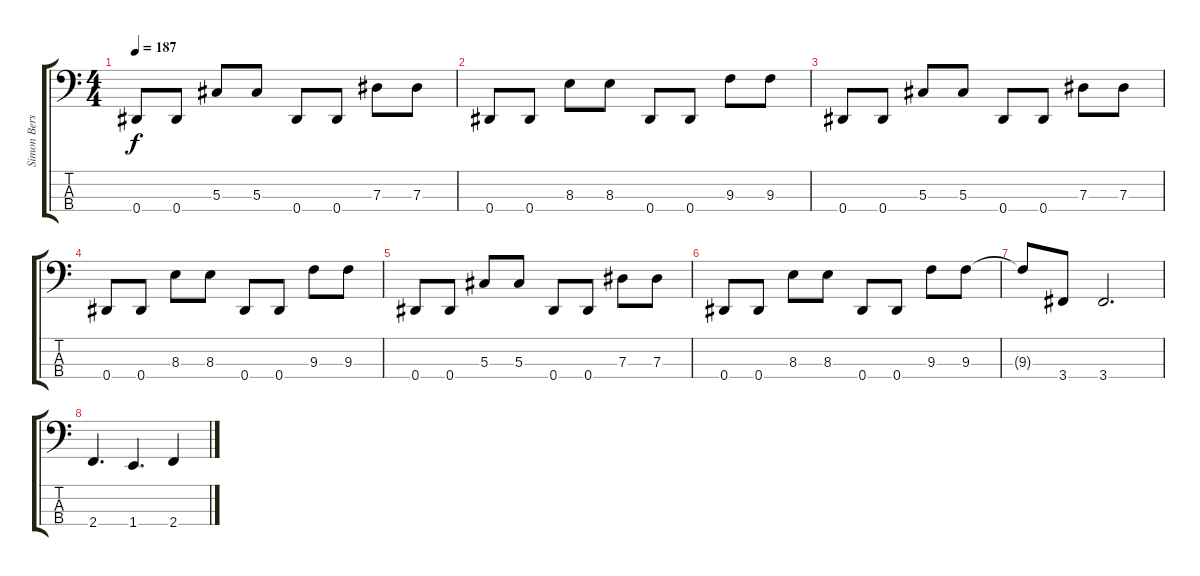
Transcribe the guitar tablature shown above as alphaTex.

\track ("Simon Berserker" "Simon Bers") {instrument electricbasspick}
\staff {score tabs}
\tuning (Gb2 Db2 Ab1 Eb1) {hide}
\ts (4 4)
\tempo 187
\clef f4
\ks c
0.4.8{dy f} 0.4.8 5.3.8 5.3.8 0.4.8 0.4.8 7.3.8 7.3.8 |
0.4.8 0.4.8 8.3.8 8.3.8 0.4.8 0.4.8 9.3.8 9.3.8 |
0.4.8 0.4.8 5.3.8 5.3.8 0.4.8 0.4.8 7.3.8 7.3.8 |
0.4.8 0.4.8 8.3.8 8.3.8 0.4.8 0.4.8 9.3.8 9.3.8 |
0.4.8 0.4.8 5.3.8 5.3.8 0.4.8 0.4.8 7.3.8 7.3.8 |
0.4.8 0.4.8 8.3.8 8.3.8 0.4.8 0.4.8 9.3.8 9.3.8 |
9.3{t}.8 3.4.8 3.4.2{d} |
2.4.4{d} 1.4.4{d} 2.4.4
